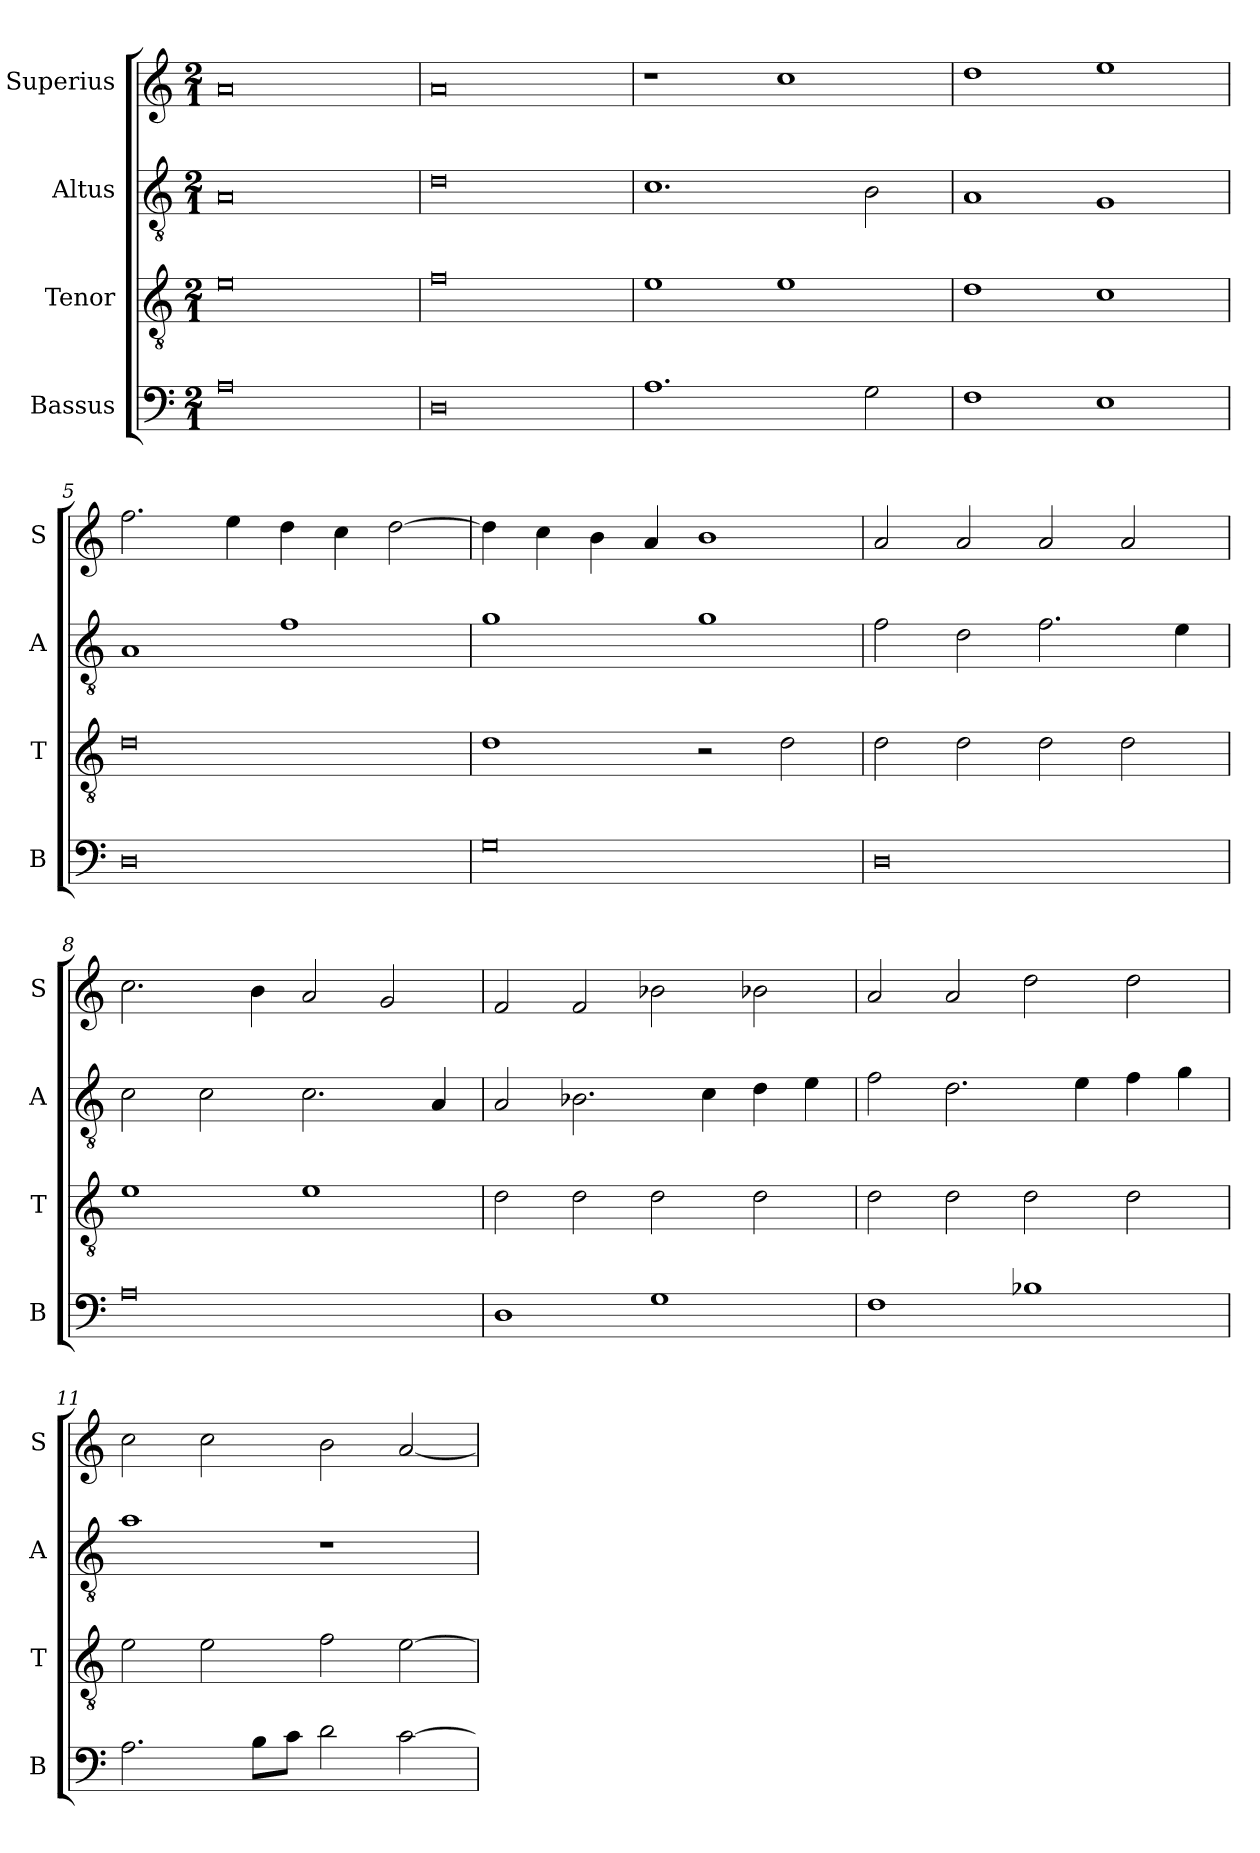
**kern	**kern	**kern	**kern
*part4	*part3	*part2	*part1
*staff4	*staff3	*staff2	*staff1
*I"Bassus	*I"Tenor	*I"Altus	*I"Superius
*I'B	*I'T	*I'A	*I'S
*clefF4	*clefGv2	*clefGv2	*clefG2
*k[]	*k[]	*k[]	*k[]
*M2/1	*M2/1	*M2/1	*M2/1
=1	=1	=1	=1
0A	0e	0A	0a
=2	=2	=2	=2
0D	0f	0d	0a
=3	=3	=3	=3
1.A	1e	1.c	1r
.	1e	.	1cc
2G\	.	2B\	.
=4	=4	=4	=4
1F	1d	1A	1dd
1E	1c	1G	1ee
=5	=5	=5	=5
0D	0d	1A	2.ff\
.	.	.	4ee\
.	.	1f	4dd\
.	.	.	4cc\
.	.	.	[2dd\
=6	=6	=6	=6
0G	1d	1g	4dd\]
.	.	.	4cc\
.	.	.	4b\
.	.	.	4a/
.	2r	1g	1b
.	2d\	.	.
=7	=7	=7	=7
0D	2d\	2f\	2a/
.	2d\	2d\	2a/
.	2d\	2.f\	2a/
.	2d\	.	2a/
.	.	4e\	.
=8	=8	=8	=8
0A	1e	2c\	2.cc\
.	.	2c\	.
.	.	.	4b\
.	1e	2.c\	2a/
.	.	.	2g/
.	.	4A/	.
=9	=9	=9	=9
1D	2d\	2A/	2f/
.	2d\	2.B-X\	2f/
1G	2d\	.	2b-X\
.	.	4c\	.
.	2d\	4d\	2b-X\
.	.	4e\	.
=10	=10	=10	=10
1F	2d\	2f\	2a/
.	2d\	2.d\	2a/
1B-X	2d\	.	2dd\
.	.	4e\	.
.	2d\	4f\	2dd\
.	.	4g\	.
=11	=11	=11	=11
2.A\	2e\	1a	2cc\
.	2e\	.	2cc\
8B\L	.	.	.
8c\J	.	.	.
2d\	2f\	1r	2b\
[2c\	[2e\	.	[2a/
=	=	=	=
*-	*-	*-	*-
